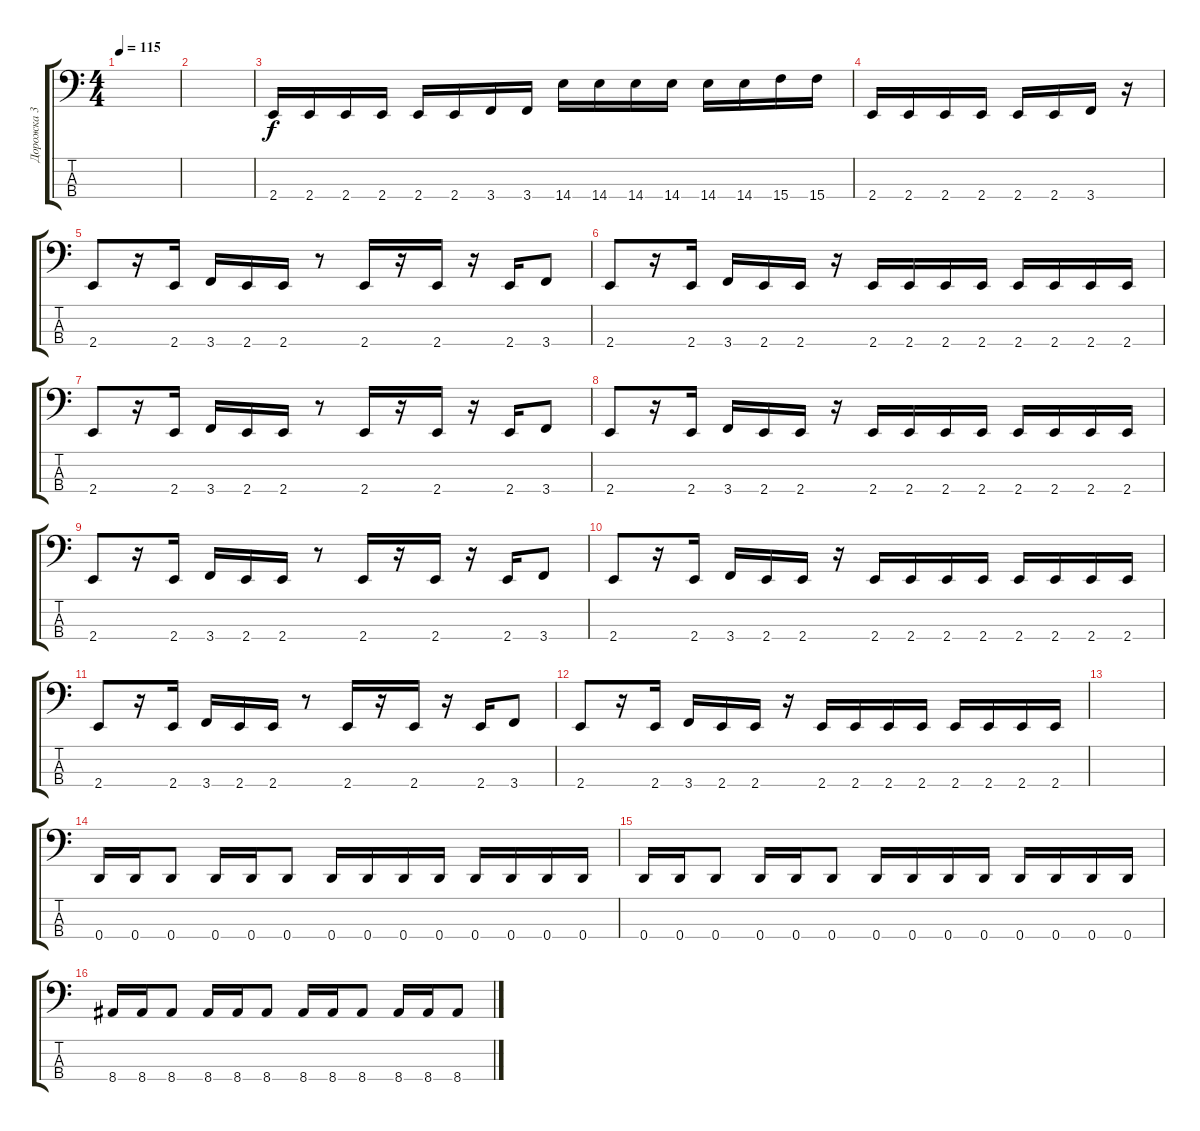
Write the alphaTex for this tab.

\track ("Дорожка 3" "Дорожка 3") {instrument electricbassfinger}
\staff {score tabs}
\tuning (G2 D2 A1 D1) {hide}
\ts (4 4)
\tempo 115
\clef f4
\ks c
|
|
2.4.16 2.4.16 2.4.16 2.4.16 2.4.16 2.4.16 3.4.16 3.4.16 14.4.16 14.4.16 14.4.16 14.4.16 14.4.16 14.4.16 15.4.16 15.4.16 |
2.4.16 2.4.16 2.4.16 2.4.16 2.4.16 2.4.16 3.4.16 r.16 |
2.4.8 r.16 2.4.16 3.4.16 2.4.16 2.4.16 r.8 2.4.16 r.16 2.4.16 r.16 2.4.16 3.4.8 |
2.4.8 r.16 2.4.16 3.4.16 2.4.16 2.4.16 r.16 2.4.16 2.4.16 2.4.16 2.4.16 2.4.16 2.4.16 2.4.16 2.4.16 |
2.4.8 r.16 2.4.16 3.4.16 2.4.16 2.4.16 r.8 2.4.16 r.16 2.4.16 r.16 2.4.16 3.4.8 |
2.4.8 r.16 2.4.16 3.4.16 2.4.16 2.4.16 r.16 2.4.16 2.4.16 2.4.16 2.4.16 2.4.16 2.4.16 2.4.16 2.4.16 |
2.4.8 r.16 2.4.16 3.4.16 2.4.16 2.4.16 r.8 2.4.16 r.16 2.4.16 r.16 2.4.16 3.4.8 |
2.4.8 r.16 2.4.16 3.4.16 2.4.16 2.4.16 r.16 2.4.16 2.4.16 2.4.16 2.4.16 2.4.16 2.4.16 2.4.16 2.4.16 |
2.4.8 r.16 2.4.16 3.4.16 2.4.16 2.4.16 r.8 2.4.16 r.16 2.4.16 r.16 2.4.16 3.4.8 |
2.4.8 r.16 2.4.16 3.4.16 2.4.16 2.4.16 r.16 2.4.16 2.4.16 2.4.16 2.4.16 2.4.16 2.4.16 2.4.16 2.4.16 |
|
0.4.16 0.4.16 0.4.8 0.4.16 0.4.16 0.4.8 0.4.16 0.4.16 0.4.16 0.4.16 0.4.16 0.4.16 0.4.16 0.4.16 |
0.4.16 0.4.16 0.4.8 0.4.16 0.4.16 0.4.8 0.4.16 0.4.16 0.4.16 0.4.16 0.4.16 0.4.16 0.4.16 0.4.16 |
8.4.16 8.4.16 8.4.8 8.4.16 8.4.16 8.4.8 8.4.16 8.4.16 8.4.8 8.4.16 8.4.16 8.4.8
